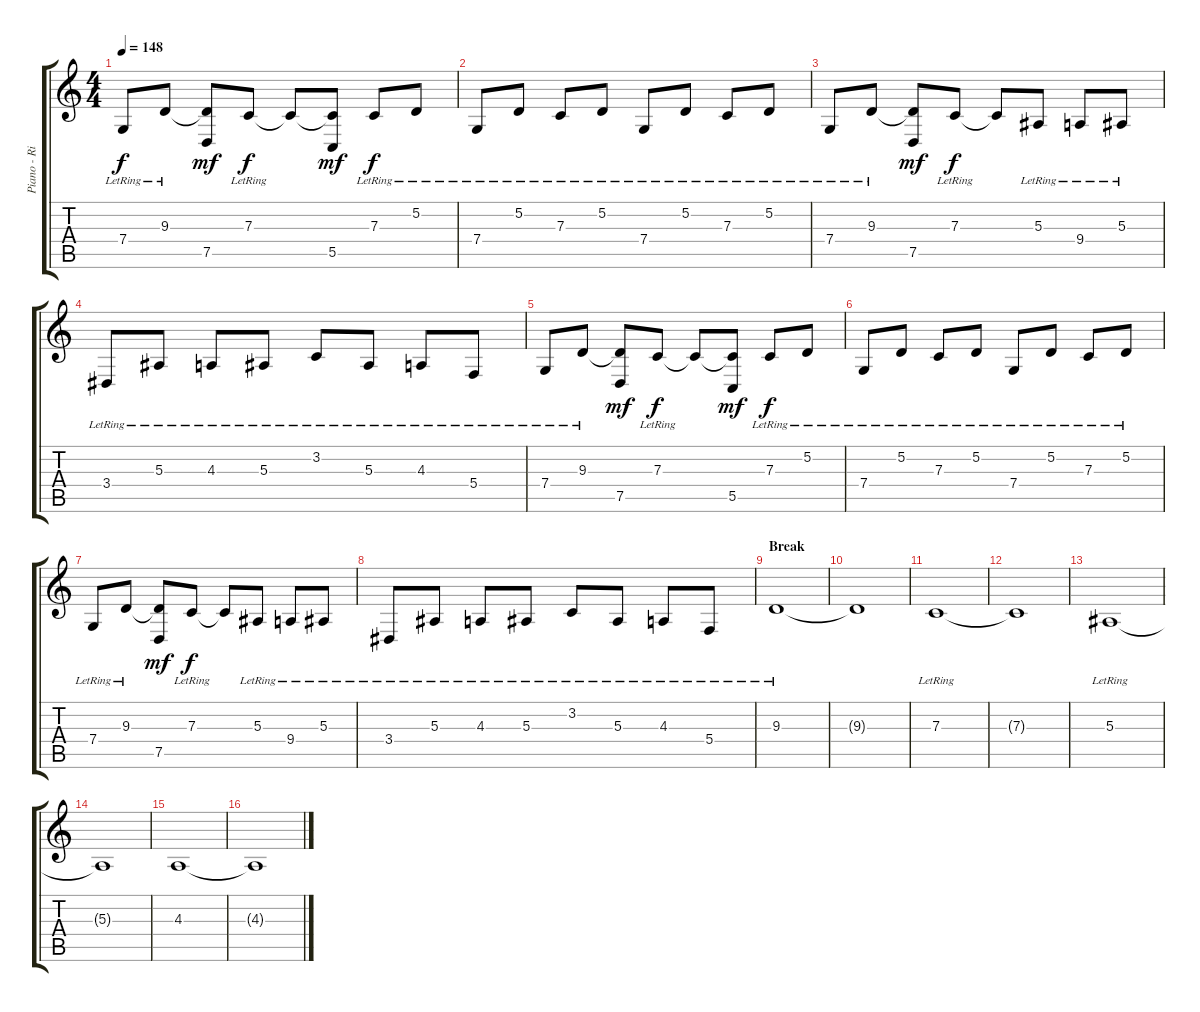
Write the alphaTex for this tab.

\track ("Piano - Right Hand" "Piano - Ri") {instrument brightacousticpiano}
\staff {score tabs}
\tuning (D4 A3 F3 C3 G2 C2) {hide}
\ts (4 4)
\tempo 148
\clef g2
\ks c
7.4{lr}.8{dy f} 9.3{lr}.8 (9.3{t} 7.5).8{dy mf} 7.3{lr}.8{dy f} 7.3{t}.8 (7.3{t} 5.5).8{dy mf} 7.3{lr}.8{dy f} 5.2{lr}.8 |
7.4{lr}.8 5.2{lr}.8 7.3{lr}.8 5.2{lr}.8 7.4{lr}.8 5.2{lr}.8 7.3{lr}.8 5.2{lr}.8 |
7.4{lr}.8 9.3{lr}.8 (9.3{t} 7.5).8{dy mf} 7.3{lr}.8{dy f} 7.3{t}.8 5.3{lr}.8 9.4{lr}.8 5.3{lr}.8 |
3.4{lr}.8 5.3{lr}.8 4.3{lr}.8 5.3{lr}.8 3.2{lr}.8 5.3{lr}.8 4.3{lr}.8 5.4{lr}.8 |
7.4{lr}.8 9.3{lr}.8 (9.3{t} 7.5).8{dy mf} 7.3{lr}.8{dy f} 7.3{t}.8 (7.3{t} 5.5).8{dy mf} 7.3{lr}.8{dy f} 5.2{lr}.8 |
7.4{lr}.8 5.2{lr}.8 7.3{lr}.8 5.2{lr}.8 7.4{lr}.8 5.2{lr}.8 7.3{lr}.8 5.2{lr}.8 |
7.4{lr}.8 9.3{lr}.8 (9.3{t} 7.5).8{dy mf} 7.3{lr}.8{dy f} 7.3{t}.8 5.3{lr}.8 9.4{lr}.8 5.3{lr}.8 |
3.4{lr}.8 5.3{lr}.8 4.3{lr}.8 5.3{lr}.8 3.2{lr}.8 5.3{lr}.8 4.3{lr}.8 5.4{lr}.8 |
\section ("" "Break")
9.3{lr}.1{volume 10} |
9.3{t}.1 |
7.3{lr}.1 |
7.3{t}.1 |
5.3{lr}.1 |
5.3{t}.1 |
4.3.1 |
4.3{t}.1
